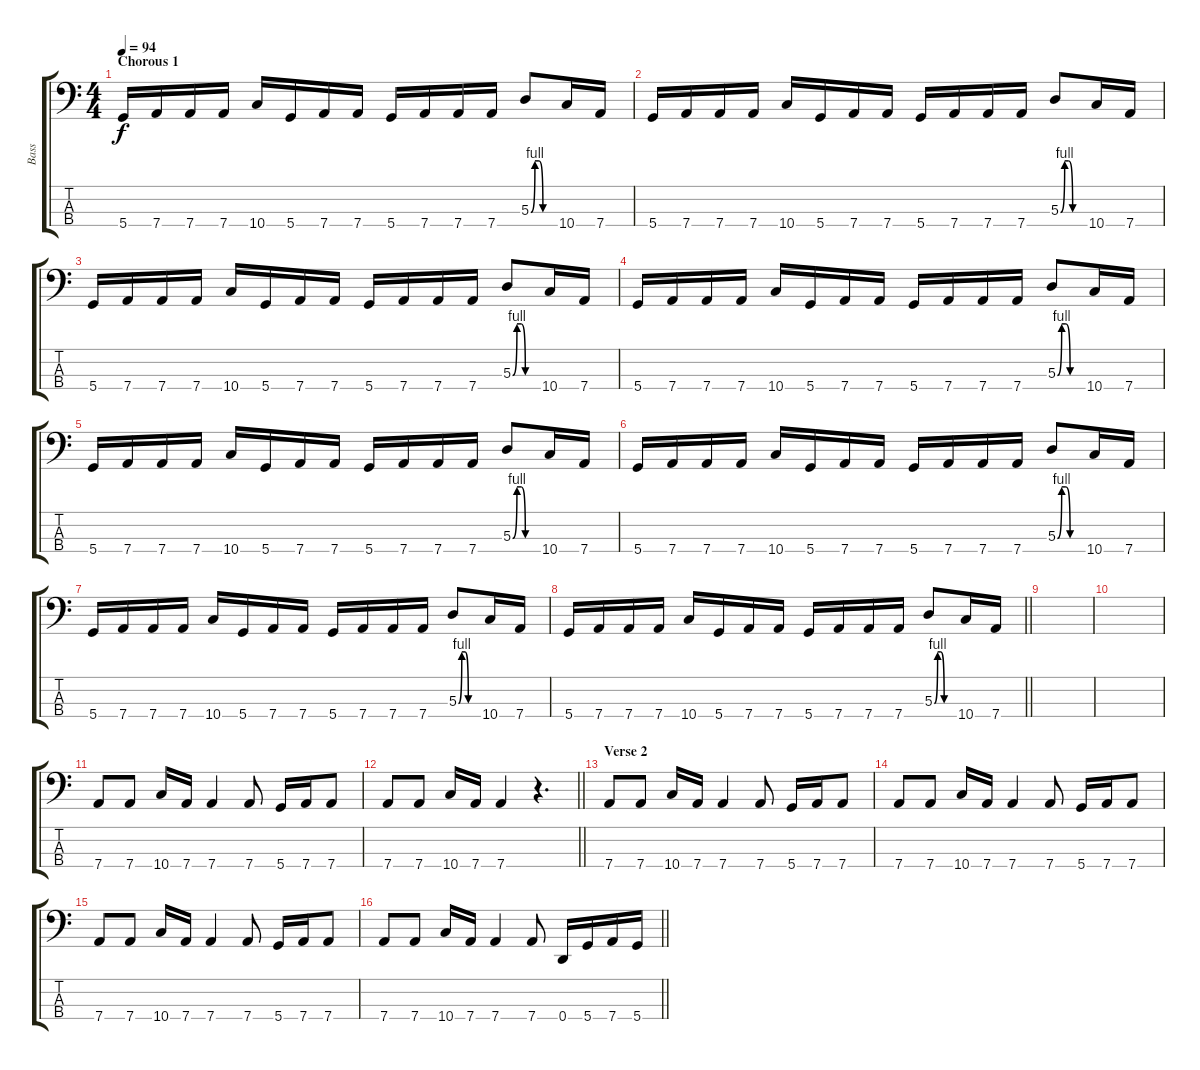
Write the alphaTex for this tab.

\track ("Bass" "Bass") {instrument electricbassfinger}
\staff {score tabs}
\tuning (G2 D2 A1 D1) {hide}
\ts (4 4)
\section ("" "Chorous 1")
\tempo 94
\clef f4
\ks c
5.4.16{dy f} 7.4.16 7.4.16 7.4.16 10.4.16 5.4.16 7.4.16 7.4.16 5.4.16 7.4.16 7.4.16 7.4.16 5.3{be (custom 0 0 10 4 20 4 30 0 60 0)}.8 10.4.16 7.4.16 |
5.4.16 7.4.16 7.4.16 7.4.16 10.4.16 5.4.16 7.4.16 7.4.16 5.4.16 7.4.16 7.4.16 7.4.16 5.3{be (custom 0 0 10 4 20 4 30 0 60 0)}.8 10.4.16 7.4.16 |
5.4.16 7.4.16 7.4.16 7.4.16 10.4.16 5.4.16 7.4.16 7.4.16 5.4.16 7.4.16 7.4.16 7.4.16 5.3{be (custom 0 0 10 4 20 4 30 0 60 0)}.8 10.4.16 7.4.16 |
5.4.16 7.4.16 7.4.16 7.4.16 10.4.16 5.4.16 7.4.16 7.4.16 5.4.16 7.4.16 7.4.16 7.4.16 5.3{be (custom 0 0 10 4 20 4 30 0 60 0)}.8 10.4.16 7.4.16 |
5.4.16 7.4.16 7.4.16 7.4.16 10.4.16 5.4.16 7.4.16 7.4.16 5.4.16 7.4.16 7.4.16 7.4.16 5.3{be (custom 0 0 10 4 20 4 30 0 60 0)}.8 10.4.16 7.4.16 |
5.4.16 7.4.16 7.4.16 7.4.16 10.4.16 5.4.16 7.4.16 7.4.16 5.4.16 7.4.16 7.4.16 7.4.16 5.3{be (custom 0 0 10 4 20 4 30 0 60 0)}.8 10.4.16 7.4.16 |
5.4.16 7.4.16 7.4.16 7.4.16 10.4.16 5.4.16 7.4.16 7.4.16 5.4.16 7.4.16 7.4.16 7.4.16 5.3{be (custom 0 0 10 4 20 4 30 0 60 0)}.8 10.4.16 7.4.16 |
\barLineRight lightlight
5.4.16 7.4.16 7.4.16 7.4.16 10.4.16 5.4.16 7.4.16 7.4.16 5.4.16 7.4.16 7.4.16 7.4.16 5.3{be (custom 0 0 10 4 20 4 30 0 60 0)}.8 10.4.16 7.4.16 |
\section ("" "")
|
|
7.4.8 7.4.8 10.4.16 7.4.16 7.4.4 7.4.8 5.4.16 7.4.16 7.4.8 |
\barLineRight lightlight
7.4.8 7.4.8 10.4.16 7.4.16 7.4.4 r.4{d} |
\section ("" "Verse 2")
7.4.8 7.4.8 10.4.16 7.4.16 7.4.4 7.4.8 5.4.16 7.4.16 7.4.8 |
7.4.8 7.4.8 10.4.16 7.4.16 7.4.4 7.4.8 5.4.16 7.4.16 7.4.8 |
7.4.8 7.4.8 10.4.16 7.4.16 7.4.4 7.4.8 5.4.16 7.4.16 7.4.8 |
\barLineRight lightlight
7.4.8 7.4.8 10.4.16 7.4.16 7.4.4 7.4.8 0.4.16 5.4.16 7.4.16 5.4.16
